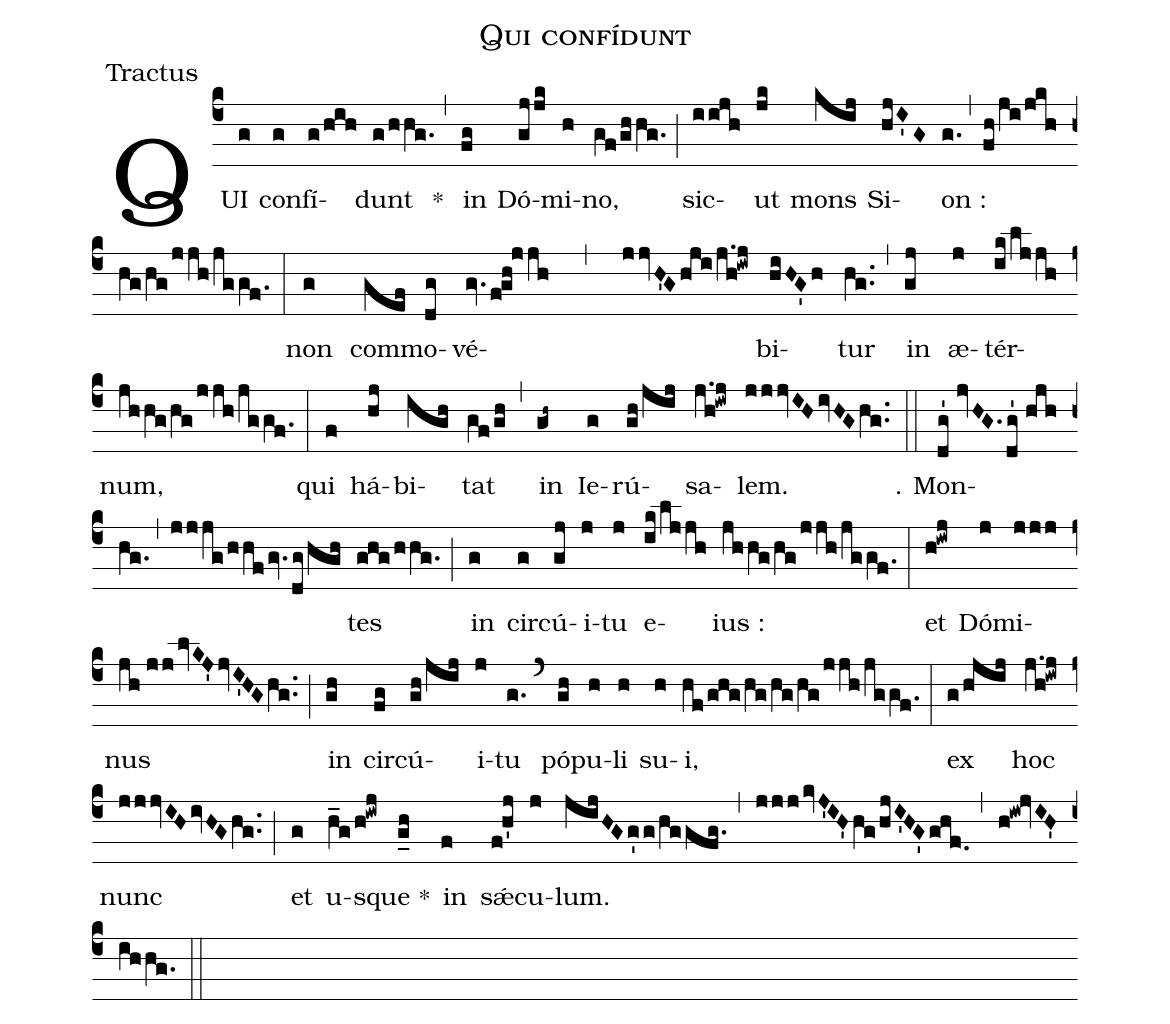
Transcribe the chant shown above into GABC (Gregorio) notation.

name:Qui confídunt;
office-part:Tractus;
%%
(c4) QU{I}(g) con(g)fí(g!/hih)dunt(g!/hhg.) *(,) in(fg) Dó(gjjk)mi(h)no,(gf!/ghhg.) (;) sic(iijh)ut(jk) mons(kij) Si(hjI'G)on :(g.,fh!/ji!/jkhhg!/hg!/jjh!/jggf.) (:)
non(g) com(gef)mo(dg)vé(gv.f!gh!jjh,jjvH'Ghji!/j.h!iwj)bi(hiHG'h)tur(hg..) (,) in(gj) æ(j)tér(ik!/ljjh)num,(jhhg!/hg!/jjh!/jggf.) (:)
qui(f) há(hj)bi(igh)tat(gf!/gh) (,) in(gh~) Ie(g)rú(gh!/jij)sa(j.h!iwj)lem.(jjjvIHivHGhg..) (::)

℣. Mon(dg'!//jvHG.!/dg'!//hjhhg.,jjjg!!/hhf!/gv.dg!/hgh)tes(ghg!/hhg.) (;) in(g) cir(g)cú(gj)i(j)tu(j) e(ik!/ljjh)ius :(jhhg!/hg!/jjh!/jggf.) (:)
et(h!iwj) Dó(j)mi(jjj)nus(jh!//jjlvKJ'jvI'HGhg..) (;) in(gh) cir(fg)cú(gh!/jij)i(j)tu(g.) (`) pó(gh)pu(h)li(h) su(h)i,(hf!/ghg!/hg!/hg!/hg!/jjh!/jggf.) (:)
ex(g!/hjij) hoc(j.h!iwj) nunc(jjjvIHivHGhg..) (;) et(g) u(h_g!/h!iwj)sque *(g_h) in(f) s<sp>'ae</sp>(f!h'j)cu(j)lum.(jijHGg'g!/hggfg.,jjjkvJ'IH'hg!/hjI'HG'ghf.,h!iw!jvIH'ihhg.) (::)
